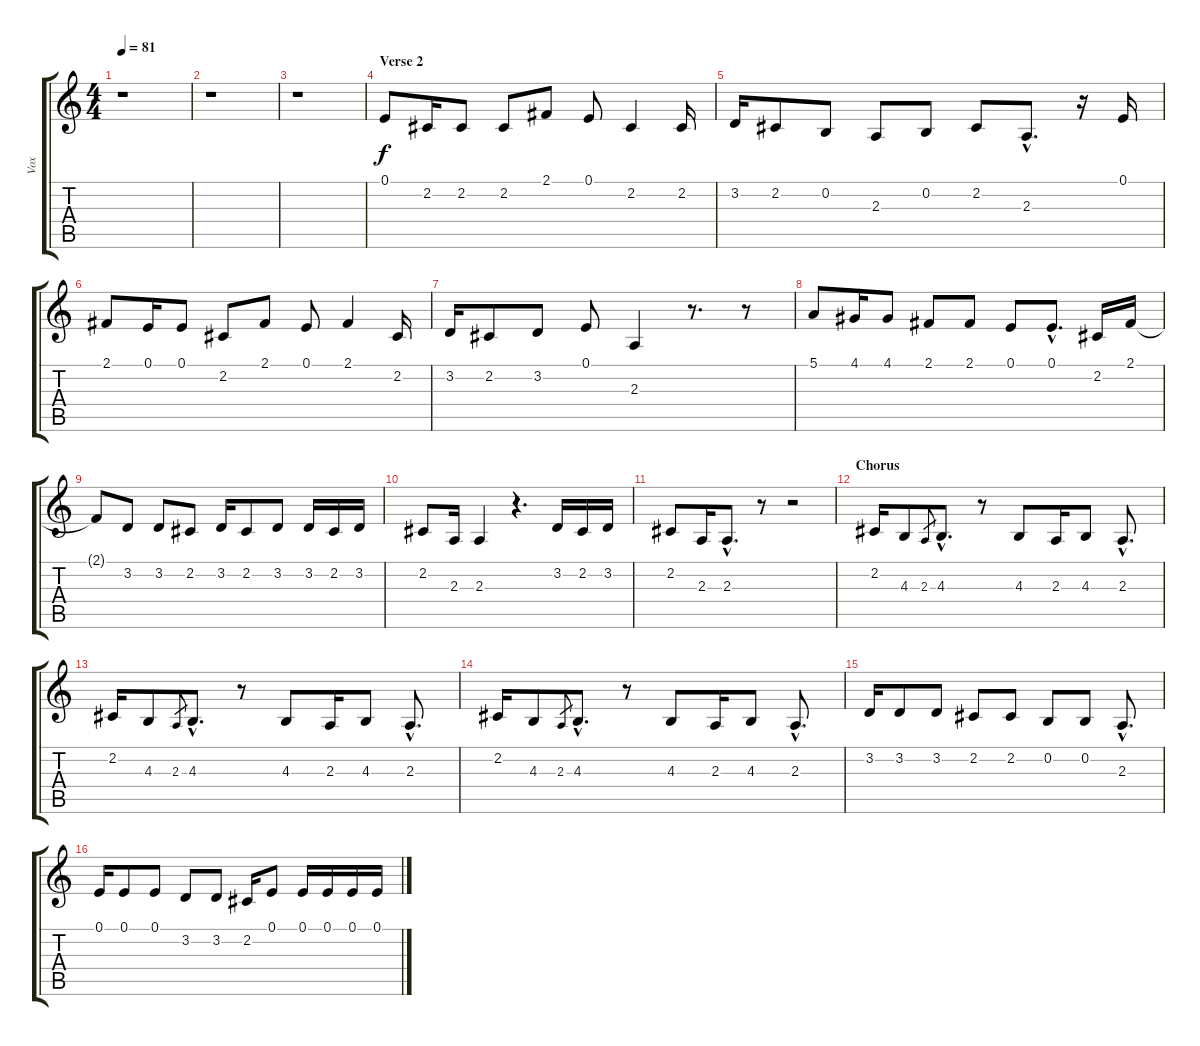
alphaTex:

\track ("Vox" "Vox") {instrument bassoon}
\staff {score tabs}
\tuning (E4 B3 G3 D3 A2 E2) {hide}
\ts (4 4)
\tempo 81
\clef g2
\ks c
r.1{dy f} |
r.1 |
r.1 |
\section ("" "Verse 2")
0.1.8 2.2.16 2.2.8 2.2.8 2.1.8 0.1.8 2.2.4 2.2.16 |
3.2.16 2.2.8 0.2.8 2.3.8 0.2.8 2.2.8 2.3{hac}.8{d} r.16 0.1.16 |
2.1.8 0.1.16 0.1.8 2.2.8 2.1.8 0.1.8 2.1.4 2.2.16 |
3.2.16 2.2.8 3.2.8 0.1.8 2.3.4 r.8{d} r.8 |
5.1.8 4.1.16 4.1.8 2.1.8 2.1.8 0.1.8 0.1{hac}.8{d} 2.2.16 2.1.16 |
2.1{t}.8 3.2.8 3.2.8 2.2.8 3.2.16 2.2.8 3.2.8 3.2.16 2.2.16 3.2.16 |
2.2.8 2.3.16 2.3.4 r.4{d} 3.2.16 2.2.16 3.2.16 |
2.2.8 2.3.16 2.3{hac}.8{d} r.8 r.2 |
\section ("" "Chorus")
2.2.16 4.3.8 2.3.8{gr} 4.3{hac}.8{d} r.8 4.3.8 2.3.16 4.3.8 2.3{hac}.8{d} |
2.2.16 4.3.8 2.3.8{gr} 4.3{hac}.8{d} r.8 4.3.8 2.3.16 4.3.8 2.3{hac}.8{d} |
2.2.16 4.3.8 2.3.8{gr} 4.3{hac}.8{d} r.8 4.3.8 2.3.16 4.3.8 2.3{hac}.8{d} |
3.2.16 3.2.8 3.2.8 2.2.8 2.2.8 0.2.8 0.2.8 2.3{hac}.8{d} |
0.1.16 0.1.8 0.1.8 3.2.8 3.2.8 2.2.16 0.1.8 0.1.16 0.1.16 0.1.16 0.1.16
